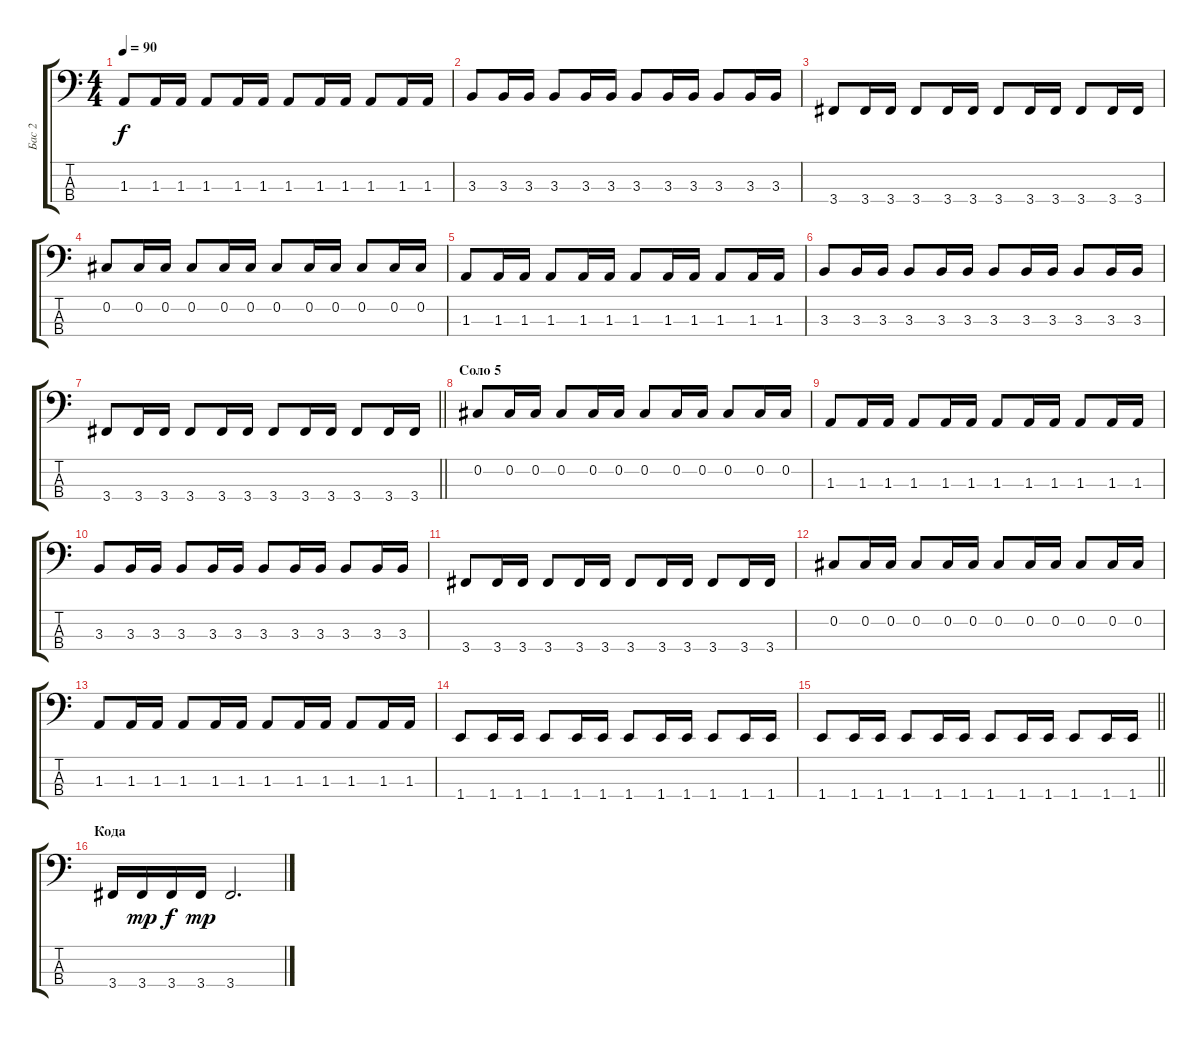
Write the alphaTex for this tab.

\track ("Бас 2" "Бас 2") {instrument electricbasspick}
\staff {score tabs}
\tuning (Gb2 Db2 Ab1 Eb1) {hide}
\ts (4 4)
\tempo 90
\clef f4
\ks c
1.3.8{dy f} 1.3.16 1.3.16 1.3.8 1.3.16 1.3.16 1.3.8 1.3.16 1.3.16 1.3.8 1.3.16 1.3.16 |
3.3.8 3.3.16 3.3.16 3.3.8 3.3.16 3.3.16 3.3.8 3.3.16 3.3.16 3.3.8 3.3.16 3.3.16 |
3.4.8 3.4.16 3.4.16 3.4.8 3.4.16 3.4.16 3.4.8 3.4.16 3.4.16 3.4.8 3.4.16 3.4.16 |
0.2.8 0.2.16 0.2.16 0.2.8 0.2.16 0.2.16 0.2.8 0.2.16 0.2.16 0.2.8 0.2.16 0.2.16 |
1.3.8 1.3.16 1.3.16 1.3.8 1.3.16 1.3.16 1.3.8 1.3.16 1.3.16 1.3.8 1.3.16 1.3.16 |
3.3.8 3.3.16 3.3.16 3.3.8 3.3.16 3.3.16 3.3.8 3.3.16 3.3.16 3.3.8 3.3.16 3.3.16 |
\barLineRight lightlight
3.4.8 3.4.16 3.4.16 3.4.8 3.4.16 3.4.16 3.4.8 3.4.16 3.4.16 3.4.8 3.4.16 3.4.16 |
\section ("" "Соло 5")
0.2.8 0.2.16 0.2.16 0.2.8 0.2.16 0.2.16 0.2.8 0.2.16 0.2.16 0.2.8 0.2.16 0.2.16 |
1.3.8 1.3.16 1.3.16 1.3.8 1.3.16 1.3.16 1.3.8 1.3.16 1.3.16 1.3.8 1.3.16 1.3.16 |
3.3.8 3.3.16 3.3.16 3.3.8 3.3.16 3.3.16 3.3.8 3.3.16 3.3.16 3.3.8 3.3.16 3.3.16 |
3.4.8 3.4.16 3.4.16 3.4.8 3.4.16 3.4.16 3.4.8 3.4.16 3.4.16 3.4.8 3.4.16 3.4.16 |
0.2.8 0.2.16 0.2.16 0.2.8 0.2.16 0.2.16 0.2.8 0.2.16 0.2.16 0.2.8 0.2.16 0.2.16 |
1.3.8 1.3.16 1.3.16 1.3.8 1.3.16 1.3.16 1.3.8 1.3.16 1.3.16 1.3.8 1.3.16 1.3.16 |
1.4.8 1.4.16 1.4.16 1.4.8 1.4.16 1.4.16 1.4.8 1.4.16 1.4.16 1.4.8 1.4.16 1.4.16 |
\barLineRight lightlight
1.4.8 1.4.16 1.4.16 1.4.8 1.4.16 1.4.16 1.4.8 1.4.16 1.4.16 1.4.8 1.4.16 1.4.16 |
\section ("" "Кода")
3.4.16 3.4.16{dy mp} 3.4.16{dy f} 3.4.16{dy mp} 3.4.2{d}
